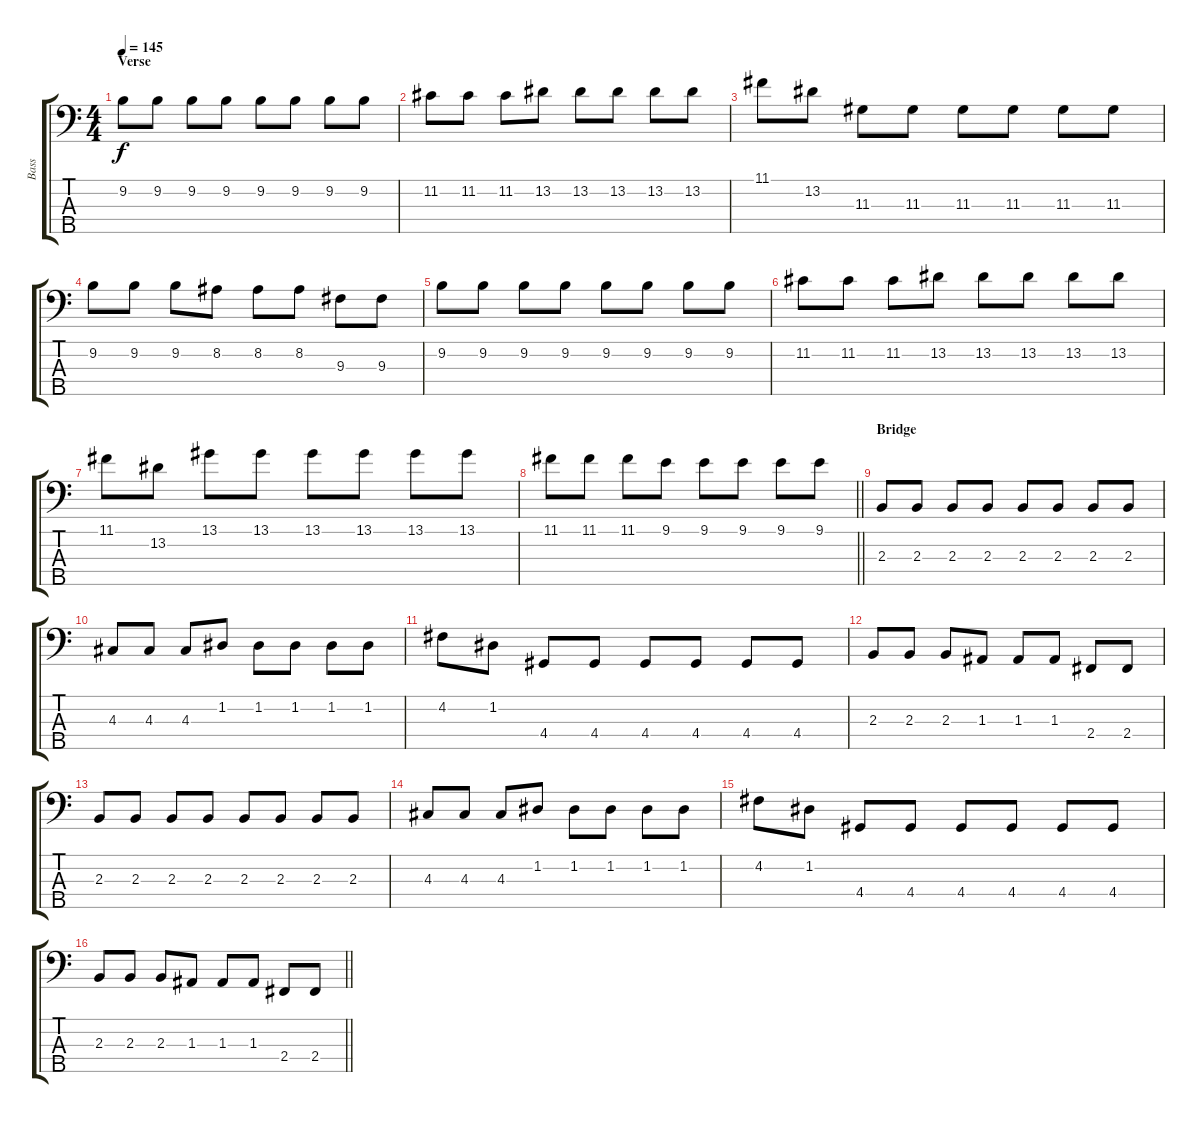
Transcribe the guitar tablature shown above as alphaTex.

\track ("Bass" "Bass") {instrument electricbassfinger}
\staff {score tabs}
\tuning (G2 D2 A1 E1 B0) {hide}
\ts (4 4)
\section ("" "Verse")
\tempo 145
\clef f4
\ks c
9.2.8{dy f} 9.2.8 9.2.8 9.2.8 9.2.8 9.2.8 9.2.8 9.2.8 |
11.2.8 11.2.8 11.2.8 13.2.8 13.2.8 13.2.8 13.2.8 13.2.8 |
11.1.8 13.2.8 11.3.8 11.3.8 11.3.8 11.3.8 11.3.8 11.3.8 |
9.2.8 9.2.8 9.2.8 8.2.8 8.2.8 8.2.8 9.3.8 9.3.8 |
9.2.8 9.2.8 9.2.8 9.2.8 9.2.8 9.2.8 9.2.8 9.2.8 |
11.2.8 11.2.8 11.2.8 13.2.8 13.2.8 13.2.8 13.2.8 13.2.8 |
11.1.8 13.2.8 13.1.8 13.1.8 13.1.8 13.1.8 13.1.8 13.1.8 |
\barLineRight lightlight
11.1.8 11.1.8 11.1.8 9.1.8 9.1.8 9.1.8 9.1.8 9.1.8 |
\section ("" "Bridge")
2.3.8 2.3.8 2.3.8 2.3.8 2.3.8 2.3.8 2.3.8 2.3.8 |
4.3.8 4.3.8 4.3.8 1.2.8 1.2.8 1.2.8 1.2.8 1.2.8 |
4.2.8 1.2.8 4.4.8 4.4.8 4.4.8 4.4.8 4.4.8 4.4.8 |
2.3.8 2.3.8 2.3.8 1.3.8 1.3.8 1.3.8 2.4.8 2.4.8 |
2.3.8 2.3.8 2.3.8 2.3.8 2.3.8 2.3.8 2.3.8 2.3.8 |
4.3.8 4.3.8 4.3.8 1.2.8 1.2.8 1.2.8 1.2.8 1.2.8 |
4.2.8 1.2.8 4.4.8 4.4.8 4.4.8 4.4.8 4.4.8 4.4.8 |
\barLineRight lightlight
2.3.8 2.3.8 2.3.8 1.3.8 1.3.8 1.3.8 2.4.8 2.4.8
